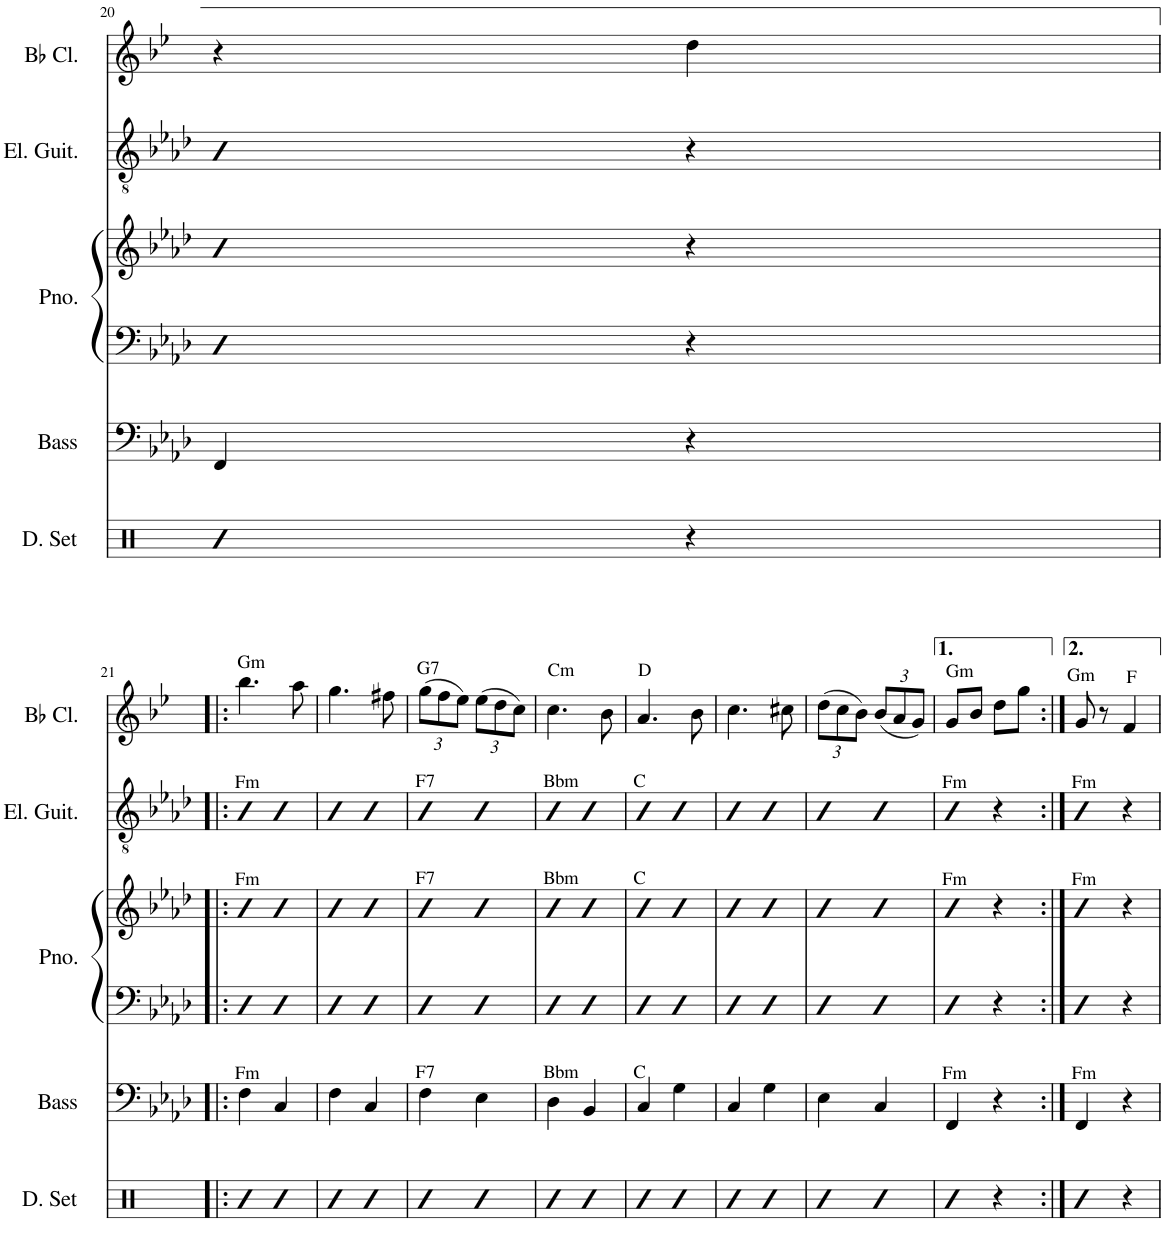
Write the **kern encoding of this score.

**kern	**kern	**kern	**kern	**kern	**kern
*part5	*part4	*part3	*part3	*part2	*part1
*staff6	*staff5	*staff4	*staff3	*staff2	*staff1
*I"Drumset	*I"Acoustic Bass	*I"Piano	*	*I"Electric Guitar	*I"Bb Clarinet
*I'D. Set	*I'Bass	*I'Pno.	*	*I'El. Guit.	*I'Bb Cl.
!!LO:PB:g=z
*clefX	*clefF4	*clefF4	*clefG2	*clefGv2	*clefG2
*	*Trd7c12	*	*	*	*Trd1c2
*k[]	*k[b-e-a-d-]	*k[b-e-a-d-]	*k[b-e-a-d-]	*k[b-e-a-d-]	*k[b-e-]
*M2/4	*M2/4	*M2/4	*M2/4	*M2/4	*M2/4
=20	=20	=20	=20	=20	=20
4R	4FF/	4D-	4b-	4B-	4r
4r	4r	4r	4r	4r	4dd\
!!LO:LB:g=z
=21!|:	=21!|:	=21!|:	=21!|:	=21!|:	=21!|:
!	!	!	!	!	!LO:TX:a:t=Gm
!	!	!	!	!LO:TX:a:t=Fm	!
!	!	!	!LO:TX:a:t=Fm	!	!
!	!LO:TX:a:t=Fm	!	!	!	!
4R	4F\	4D-	4b-	4B-	4.bb-\
4R	4C/	4D-	4b-	4B-	.
.	.	.	.	.	8aa\
=22	=22	=22	=22	=22	=22
4R	4F\	4D-	4b-	4B-	4.gg\
4R	4C/	4D-	4b-	4B-	.
.	.	.	.	.	8ff#X\
=23	=23	=23	=23	=23	=23
*	*	*	*	*	*Xbrackettup
!	!	!	!	!	!LO:TX:a:t=G7
!	!	!	!	!LO:TX:a:t=F7	!
!	!	!	!LO:TX:a:t=F7	!	!
!	!LO:TX:a:t=F7	!	!	!	!
4R	4F\	4D-	4b-	4B-	(12gg\L
.	.	.	.	.	12ff\
.	.	.	.	.	12ee-\J)
4R	4E-\	4D-	4b-	4B-	(12ee-\L
.	.	.	.	.	12dd\
.	.	.	.	.	12cc\J)
=24	=24	=24	=24	=24	=24
!	!	!	!	!	!LO:TX:a:t=Cm
!	!	!	!	!LO:TX:a:t=Bbm	!
!	!	!	!LO:TX:a:t=Bbm	!	!
!	!LO:TX:a:t=Bbm	!	!	!	!
4R	4D-\	4D-	4b-	4B-	4.cc\
4R	4BB-/	4D-	4b-	4B-	.
.	.	.	.	.	8b-\
=25	=25	=25	=25	=25	=25
!	!	!	!	!	!LO:TX:a:t=D
!	!	!	!	!LO:TX:a:t=C	!
!	!	!	!LO:TX:a:t=C	!	!
!	!LO:TX:a:t=C	!	!	!	!
4R	4C/	4D-	4b-	4B-	4.a/
4R	4G\	4D-	4b-	4B-	.
.	.	.	.	.	8b-\
=26	=26	=26	=26	=26	=26
4R	4C/	4D-	4b-	4B-	4.cc\
4R	4G\	4D-	4b-	4B-	.
.	.	.	.	.	8cc#X\
=27	=27	=27	=27	=27	=27
4R	4E-\	4D-	4b-	4B-	(12dd\L
.	.	.	.	.	12cc\
.	.	.	.	.	12b-\J)
4R	4C/	4D-	4b-	4B-	(12b-/L
.	.	.	.	.	12a/
.	.	.	.	.	12g/J)
=28	=28	=28	=28	=28	=28
!	!	!	!	!	!LO:TX:a:t=Gm
!	!	!	!	!LO:TX:a:t=Fm	!
!	!	!	!LO:TX:a:t=Fm	!	!
!	!LO:TX:a:t=Fm	!	!	!	!
4R	4FF/	4D-	4b-	4B-	8g/L
.	.	.	.	.	8b-/J
4r	4r	4r	4r	4r	8dd\L
.	.	.	.	.	8gg\J
=29:|!	=29:|!	=29:|!	=29:|!	=29:|!	=29:|!
!	!	!	!	!	!LO:TX:a:t=Gm
!	!	!	!	!LO:TX:a:t=Fm	!
!	!	!	!LO:TX:a:t=Fm	!	!
!	!LO:TX:a:t=Fm	!	!	!	!
4R	4FF/	4D-	4b-	4B-	8g/
.	.	.	.	.	8r
!	!	!	!	!	!LO:TX:a:t=F
4r	4r	4r	4r	4r	4f/
=	=	=	=	=	=
*-	*-	*-	*-	*-	*-
